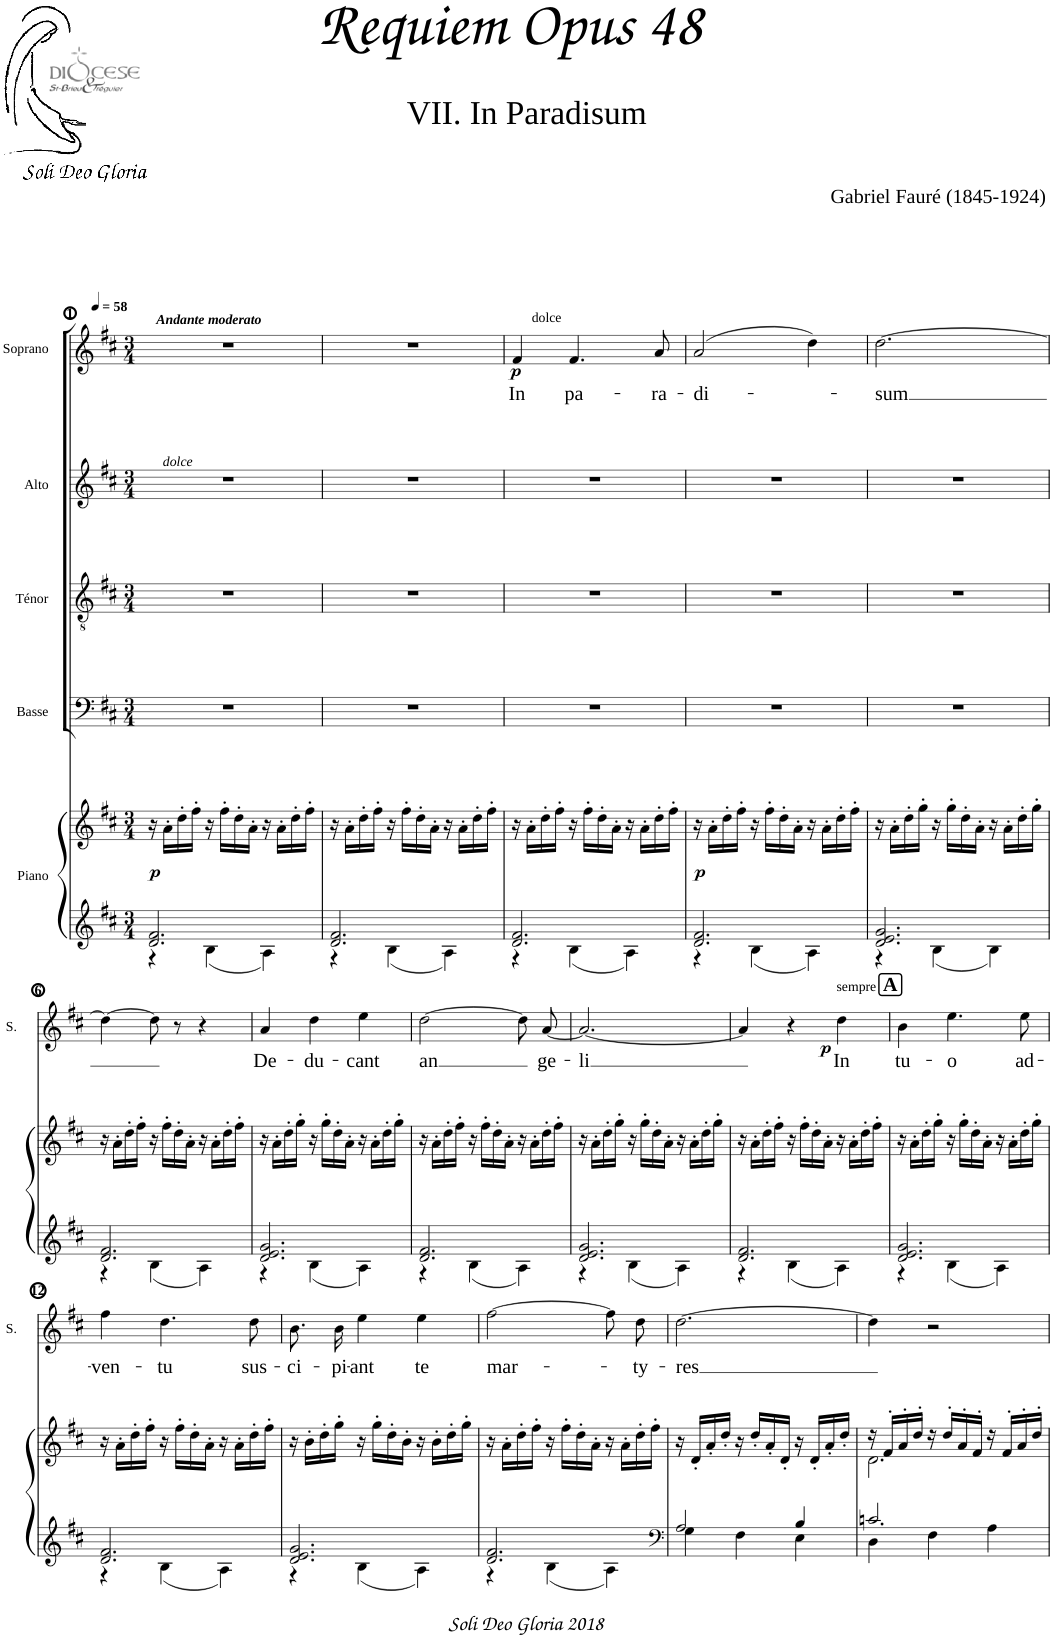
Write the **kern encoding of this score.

**kern	**kern	**dynam	**kern	**kern	**kern	**kern	**text	**dynam
*part5	*part5	*part5	*part4	*part3	*part2	*part1	*part1	*part1
*staff6	*staff5	*staff5/6	*staff4	*staff3	*staff2	*staff1	*staff1	*staff1
*I"Piano	*	*	*I"Basse	*I"Ténor	*I"Alto	*I"Soprano	*	*
*I'Pno	*	*	*I'B.	*I'T.	*I'A.	*I'S.	*	*
*clefG2	*clefG2	*	*clefF4	*clefGv2	*clefG2	*clefG2	*	*
*k[f#c#]	*k[f#c#]	*	*k[f#c#]	*k[f#c#]	*k[f#c#]	*k[f#c#]	*	*
*M3/4	*M3/4	*	*M3/4	*M3/4	*M3/4	*M3/4	*	*
*MM58	*MM58	*	*MM58	*MM58	*MM58	*MM58	*	*
=1	=1	=1	=1	=1	=1	=1	=1	=1
*^	*	*	*	*	*	*	*	*
!	!	!	!LO:DY:b	!	!	!	!	!	!
*	*	*	*	*	*	*	*^	*	*
2.d/ 2.f#/	4r	16r	p	2.r	2.r	2.r	2.r	16ryy	.	.
!	!	!	!	!	!	!	!	!LO:TX:b:i:t=dolce	!	!
!	!	!	!	!	!	!	!	!LO:TX:a:Bi:t=Andante moderato	!	!
.	.	16a'\LL	.	.	.	.	.	2ryy	.	.
.	.	16dd'\	.	.	.	.	.	.	.	.
.	.	16ff#'\JJ	.	.	.	.	.	.	.	.
.	4B\	16r	.	.	.	.	.	.	.	.
.	.	16ff#'\LL	.	.	.	.	.	.	.	.
.	.	16dd'\	.	.	.	.	.	.	.	.
.	.	16a'\JJ	.	.	.	.	.	.	.	.
.	4A\	16r	.	.	.	.	.	.	.	.
.	.	16a'\LL	.	.	.	.	.	8.ryy	.	.
.	.	16dd'\	.	.	.	.	.	.	.	.
.	.	16ff#'\JJ	.	.	.	.	.	.	.	.
*	*	*	*	*	*	*	*v	*v	*	*
=2	=2	=2	=2	=2	=2	=2	=2	=2	=2
2.d/ 2.f#/	4r	16r	.	2.r	2.r	2.r	2.r	.	.
.	.	16a'\LL	.	.	.	.	.	.	.
.	.	16dd'\	.	.	.	.	.	.	.
.	.	16ff#'\JJ	.	.	.	.	.	.	.
.	4B\	16r	.	.	.	.	.	.	.
.	.	16ff#'\LL	.	.	.	.	.	.	.
.	.	16dd'\	.	.	.	.	.	.	.
.	.	16a'\JJ	.	.	.	.	.	.	.
.	4A\	16r	.	.	.	.	.	.	.
.	.	16a'\LL	.	.	.	.	.	.	.
.	.	16dd'\	.	.	.	.	.	.	.
.	.	16ff#'\JJ	.	.	.	.	.	.	.
=3	=3	=3	=3	=3	=3	=3	=3	=3	=3
!	!	!	!	!	!	!	!LO:TX:a:t=dolce	!	!
!	!	!	!	!	!	!	!	!LO:LY:b	!LO:DY:b
2.d/ 2.f#/	4r	16r	.	2.r	2.r	2.r	4f#/	In	p
.	.	16a'\LL	.	.	.	.	.	.	.
.	.	16dd'\	.	.	.	.	.	.	.
.	.	16ff#'\JJ	.	.	.	.	.	.	.
!	!	!	!	!	!	!	!	!LO:LY:b	!
.	4B\	16r	.	.	.	.	4.f#/	pa-	.
.	.	16ff#'\LL	.	.	.	.	.	.	.
.	.	16dd'\	.	.	.	.	.	.	.
.	.	16a'\JJ	.	.	.	.	.	.	.
.	4A\	16r	.	.	.	.	.	.	.
.	.	16a'\LL	.	.	.	.	.	.	.
!	!	!	!	!	!	!	!	!LO:LY:b	!
.	.	16dd'\	.	.	.	.	8a/	-ra-	.
.	.	16ff#'\JJ	.	.	.	.	.	.	.
=4	=4	=4	=4	=4	=4	=4	=4	=4	=4
!	!	!	!LO:DY:b	!	!	!	!	!LO:LY:b	!
2.d/ 2.f#/	4r	16r	p	2.r	2.r	2.r	(2a/	-di-	.
.	.	16a'\LL	.	.	.	.	.	.	.
.	.	16dd'\	.	.	.	.	.	.	.
.	.	16ff#'\JJ	.	.	.	.	.	.	.
.	4B\	16r	.	.	.	.	.	.	.
.	.	16ff#'\LL	.	.	.	.	.	.	.
.	.	16dd'\	.	.	.	.	.	.	.
.	.	16a'\JJ	.	.	.	.	.	.	.
.	4A\	16r	.	.	.	.	4dd\)	.	.
.	.	16a'\LL	.	.	.	.	.	.	.
.	.	16dd'\	.	.	.	.	.	.	.
.	.	16ff#'\JJ	.	.	.	.	.	.	.
=5	=5	=5	=5	=5	=5	=5	=5	=5	=5
!	!	!	!	!	!	!	!	!LO:LY:b	!
2.d/ 2.e/ 2.g/	4r	16r	.	2.r	2.r	2.r	[2.dd\	-sum	.
.	.	16a'\LL	.	.	.	.	.	.	.
.	.	16dd'\	.	.	.	.	.	.	.
.	.	16gg'\JJ	.	.	.	.	.	.	.
.	4B\	16r	.	.	.	.	.	.	.
.	.	16gg'\LL	.	.	.	.	.	.	.
.	.	16dd'\	.	.	.	.	.	.	.
.	.	16a'\JJ	.	.	.	.	.	.	.
.	4B\	16r	.	.	.	.	.	.	.
.	.	16a'\LL	.	.	.	.	.	.	.
.	.	16dd'\	.	.	.	.	.	.	.
.	.	16gg'\JJ	.	.	.	.	.	.	.
!!LO:LB:g=z
=6	=6	=6	=6	=6	=6	=6	=6	=6	=6
2.d/ 2.f#/	4r	16r	.	2.r	2.r	2.r	4dd\_	.	.
.	.	16a'\LL	.	.	.	.	.	.	.
.	.	16dd'\	.	.	.	.	.	.	.
.	.	16ff#'\JJ	.	.	.	.	.	.	.
.	4B\	16r	.	.	.	.	8dd\]	.	.
.	.	16ff#'\LL	.	.	.	.	.	.	.
.	.	16dd'\	.	.	.	.	8r	.	.
.	.	16a'\JJ	.	.	.	.	.	.	.
.	4A\	16r	.	.	.	.	4r	.	.
.	.	16a'\LL	.	.	.	.	.	.	.
.	.	16dd'\	.	.	.	.	.	.	.
.	.	16ff#'\JJ	.	.	.	.	.	.	.
=7	=7	=7	=7	=7	=7	=7	=7	=7	=7
!	!	!	!	!	!	!	!	!LO:LY:b	!
2.d/ 2.e/ 2.g/	4r	16r	.	2.r	2.r	2.r	4a/	De-	.
.	.	16a'\LL	.	.	.	.	.	.	.
.	.	16dd'\	.	.	.	.	.	.	.
.	.	16gg'\JJ	.	.	.	.	.	.	.
!	!	!	!	!	!	!	!	!LO:LY:b	!
.	4B\	16r	.	.	.	.	4dd\	-du-	.
.	.	16gg'\LL	.	.	.	.	.	.	.
.	.	16dd'\	.	.	.	.	.	.	.
.	.	16a'\JJ	.	.	.	.	.	.	.
!	!	!	!	!	!	!	!	!LO:LY:b	!
.	4A\	16r	.	.	.	.	4ee\	-cant	.
.	.	16a'\LL	.	.	.	.	.	.	.
.	.	16dd'\	.	.	.	.	.	.	.
.	.	16gg'\JJ	.	.	.	.	.	.	.
=8	=8	=8	=8	=8	=8	=8	=8	=8	=8
!	!	!	!	!	!	!	!	!LO:LY:b	!
2.d/ 2.f#/	4r	16r	.	2.r	2.r	2.r	[2dd\	an	.
.	.	16a'\LL	.	.	.	.	.	.	.
.	.	16dd'\	.	.	.	.	.	.	.
.	.	16ff#'\JJ	.	.	.	.	.	.	.
.	4B\	16r	.	.	.	.	.	.	.
.	.	16ff#'\LL	.	.	.	.	.	.	.
.	.	16dd'\	.	.	.	.	.	.	.
.	.	16a'\JJ	.	.	.	.	.	.	.
.	4A\	16r	.	.	.	.	8dd\L]	.	.
.	.	16a'\LL	.	.	.	.	.	.	.
!	!	!	!	!	!	!	!	!LO:LY:b	!
.	.	16dd'\	.	.	.	.	[8a\J	ge-	.
.	.	16ff#'\JJ	.	.	.	.	.	.	.
=9	=9	=9	=9	=9	=9	=9	=9	=9	=9
!	!	!	!	!	!	!	!	!LO:LY:b	!
2.d/ 2.e/ 2.g/	4r	16r	.	2.r	2.r	2.r	2.a/_	-li	.
.	.	16a'\LL	.	.	.	.	.	.	.
.	.	16dd'\	.	.	.	.	.	.	.
.	.	16gg'\JJ	.	.	.	.	.	.	.
.	4B\	16r	.	.	.	.	.	.	.
.	.	16gg'\LL	.	.	.	.	.	.	.
.	.	16dd'\	.	.	.	.	.	.	.
.	.	16a'\JJ	.	.	.	.	.	.	.
.	4A\	16r	.	.	.	.	.	.	.
.	.	16a'\LL	.	.	.	.	.	.	.
.	.	16dd'\	.	.	.	.	.	.	.
.	.	16gg'\JJ	.	.	.	.	.	.	.
=10	=10	=10	=10	=10	=10	=10	=10	=10	=10
2.d/ 2.f#/	4r	16r	.	2.r	2.r	2.r	4a/]	.	.
.	.	16a'\LL	.	.	.	.	.	.	.
.	.	16dd'\	.	.	.	.	.	.	.
.	.	16ff#'\JJ	.	.	.	.	.	.	.
.	4B\	16r	.	.	.	.	4r	.	.
.	.	16ff#'\LL	.	.	.	.	.	.	.
.	.	16dd'\	.	.	.	.	.	.	.
.	.	16a'\JJ	.	.	.	.	.	.	.
!	!	!	!	!	!	!	!LO:TX:a:t=sempre	!	!
!	!	!	!	!	!	!	!	!LO:LY:b	!LO:DY:b
.	4A\	16r	.	.	.	.	4dd\	In	p
.	.	16a'\LL	.	.	.	.	.	.	.
.	.	16dd'\	.	.	.	.	.	.	.
.	.	16ff#'\JJ	.	.	.	.	.	.	.
!!LO:REH:place=s1:a:B:cj:fs=14:t=A
=11	=11	=11	=11	=11	=11	=11	=11	=11	=11
!	!	!	!	!	!	!	!	!LO:LY:b	!
2.d/ 2.e/ 2.g/	4r	16r	.	2.r	2.r	2.r	4b\	tu-	.
.	.	16a'\LL	.	.	.	.	.	.	.
.	.	16dd'\	.	.	.	.	.	.	.
.	.	16gg'\JJ	.	.	.	.	.	.	.
!	!	!	!	!	!	!	!	!LO:LY:b	!
.	4B\	16r	.	.	.	.	4.ee\	-o	.
.	.	16gg'\LL	.	.	.	.	.	.	.
.	.	16dd'\	.	.	.	.	.	.	.
.	.	16a'\JJ	.	.	.	.	.	.	.
.	4A\	16r	.	.	.	.	.	.	.
.	.	16a'\LL	.	.	.	.	.	.	.
!	!	!	!	!	!	!	!	!LO:LY:b	!
.	.	16dd'\	.	.	.	.	8ee\	ad-	.
.	.	16gg'\JJ	.	.	.	.	.	.	.
!!LO:LB:g=z
=12	=12	=12	=12	=12	=12	=12	=12	=12	=12
!	!	!	!	!	!	!	!	!LO:LY:b	!
2.d/ 2.f#/	4r	16r	.	2.r	2.r	2.r	4ff#\	-ven-	.
.	.	16a'\LL	.	.	.	.	.	.	.
.	.	16dd'\	.	.	.	.	.	.	.
.	.	16ff#'\JJ	.	.	.	.	.	.	.
!	!	!	!	!	!	!	!	!LO:LY:b	!
.	4B\	16r	.	.	.	.	4.dd\	-tu	.
.	.	16ff#'\LL	.	.	.	.	.	.	.
.	.	16dd'\	.	.	.	.	.	.	.
.	.	16a'\JJ	.	.	.	.	.	.	.
.	4A\	16r	.	.	.	.	.	.	.
.	.	16a'\LL	.	.	.	.	.	.	.
!	!	!	!	!	!	!	!	!LO:LY:b	!
.	.	16dd'\	.	.	.	.	8dd\	sus-	.
.	.	16ff#'\JJ	.	.	.	.	.	.	.
=13	=13	=13	=13	=13	=13	=13	=13	=13	=13
!	!	!	!	!	!	!	!	!LO:LY:b	!
2.d/ 2.e/ 2.g/	4r	16r	.	2.r	2.r	2.r	8.b\L	-ci-	.
.	.	16b'\LL	.	.	.	.	.	.	.
.	.	16dd'\	.	.	.	.	.	.	.
!	!	!	!	!	!	!	!	!LO:LY:b	!
.	.	16gg'\JJ	.	.	.	.	16b\Jk	-pi-	.
!	!	!	!	!	!	!	!	!LO:LY:b	!
.	4B\	16r	.	.	.	.	4ee\	-ant	.
.	.	16gg'\LL	.	.	.	.	.	.	.
.	.	16dd'\	.	.	.	.	.	.	.
.	.	16b'\JJ	.	.	.	.	.	.	.
!	!	!	!	!	!	!	!	!LO:LY:b	!
.	4A\	16r	.	.	.	.	4ee\	te	.
.	.	16b'\LL	.	.	.	.	.	.	.
.	.	16dd'\	.	.	.	.	.	.	.
.	.	16gg'\JJ	.	.	.	.	.	.	.
=14	=14	=14	=14	=14	=14	=14	=14	=14	=14
!	!	!	!	!	!	!	!	!LO:LY:b	!
2.d/ 2.f#/	4r	16r	.	2.r	2.r	2.r	[2ff#\	mar-	.
.	.	16a'\LL	.	.	.	.	.	.	.
.	.	16dd'\	.	.	.	.	.	.	.
.	.	16ff#'\JJ	.	.	.	.	.	.	.
.	4B\	16r	.	.	.	.	.	.	.
.	.	16ff#'\LL	.	.	.	.	.	.	.
.	.	16dd'\	.	.	.	.	.	.	.
.	.	16a'\JJ	.	.	.	.	.	.	.
.	4A\	16r	.	.	.	.	8ff#\L]	.	.
.	.	16a'\LL	.	.	.	.	.	.	.
!	!	!	!	!	!	!	!	!LO:LY:b	!
.	.	16dd'\	.	.	.	.	8dd\J	-ty-	.
.	.	16ff#'\JJ	.	.	.	.	.	.	.
=15	=15	=15	=15	=15	=15	=15	=15	=15	=15
*clefF4	*	*	*	*	*	*	*	*	*
!	!	!	!	!	!	!	!	!LO:LY:b	!
2A/	4G\	16r	.	2.r	2.r	2.r	[2.dd\	-res	.
.	.	16d'/LL	.	.	.	.	.	.	.
.	.	16a'/	.	.	.	.	.	.	.
.	.	16dd'/JJ	.	.	.	.	.	.	.
.	4F#\	16r	.	.	.	.	.	.	.
.	.	16dd'/LL	.	.	.	.	.	.	.
.	.	16a'/	.	.	.	.	.	.	.
.	.	16d'/JJ	.	.	.	.	.	.	.
4B/	4E\	16r	.	.	.	.	.	.	.
.	.	16d'/LL	.	.	.	.	.	.	.
.	.	16a'/	.	.	.	.	.	.	.
.	.	16dd'/JJ	.	.	.	.	.	.	.
=16	=16	=16	=16	=16	=16	=16	=16	=16	=16
*	*	*^	*	*	*	*	*	*	*
4D\	2.cn/	16r	2.d\	.	2.r	2.r	2.r	4dd\]	.	.
.	.	16f#'/LL	.	.	.	.	.	.	.	.
.	.	16a'/	.	.	.	.	.	.	.	.
.	.	16dd'/JJ	.	.	.	.	.	.	.	.
4F#\	.	16r	.	.	.	.	.	2r	.	.
.	.	16dd'/LL	.	.	.	.	.	.	.	.
.	.	16a'/	.	.	.	.	.	.	.	.
.	.	16f#'/JJ	.	.	.	.	.	.	.	.
4A\	.	16r	.	.	.	.	.	.	.	.
.	.	16f#'/LL	.	.	.	.	.	.	.	.
.	.	16a'/	.	.	.	.	.	.	.	.
.	.	16dd'/JJ	.	.	.	.	.	.	.	.
*v	*v	*	*	*	*	*	*	*	*	*
*	*v	*v	*	*	*	*	*	*	*
=	=	=	=	=	=	=	=	=
*-	*-	*-	*-	*-	*-	*-	*-	*-
